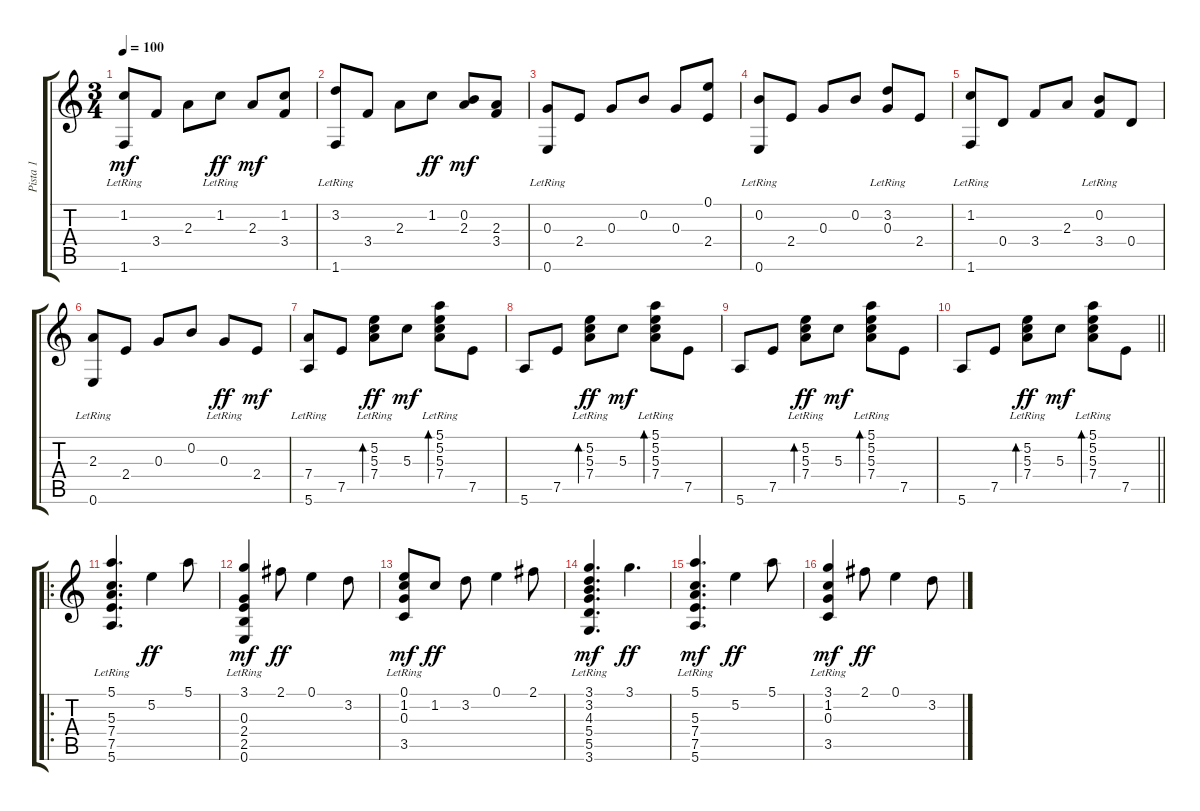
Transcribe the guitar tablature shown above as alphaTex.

\track ("Pista 1" "Pista 1") {instrument acousticguitarsteel}
\staff {score tabs}
\tuning (E4 B3 G3 D3 A2 E2) {hide}
\ts (3 4)
\tempo 100
\clef g2
\ks c
(1.2{lr} 1.6).8{dy mf} 3.4.8 2.3.8 1.2{lr}.8{dy ff} 2.3.8{dy mf} (1.2 3.4).8 |
(3.2{lr} 1.6).8 3.4.8 2.3.8 1.2.8{dy ff} (0.2 2.3).8{dy mf} (2.3 3.4).8 |
(0.3{lr} 0.6).8 2.4.8 0.3.8 0.2.8 0.3.8 (0.1 2.4).8 |
(0.2{lr} 0.6).8 2.4.8 0.3.8 0.2.8 (3.2{lr} 0.3).8 2.4.8 |
(1.2{lr} 1.6).8 0.4.8 3.4.8 2.3.8 (0.2{lr} 3.4).8 0.4.8 |
(2.3{lr} 0.6).8 2.4.8 0.3.8 0.2.8 0.3{lr}.8{dy ff} 2.4.8{dy mf} |
(7.4{lr} 5.6).8 7.5.8 (5.2{lr} 5.3{lr} 7.4).8{bd 60 dy ff} 5.3.8{dy mf} (5.1{lr} 5.2{lr} 5.3{lr} 7.4).8{bd 60} 7.5.8 |
5.6.8 7.5.8 (5.2{lr} 5.3{lr} 7.4).8{bd 60 dy ff} 5.3.8{dy mf} (5.1{lr} 5.2{lr} 5.3{lr} 7.4).8{bd 60} 7.5.8 |
5.6.8 7.5.8 (5.2{lr} 5.3{lr} 7.4).8{bd 60 dy ff} 5.3.8{dy mf} (5.1{lr} 5.2{lr} 5.3{lr} 7.4).8{bd 60} 7.5.8 |
\barLineRight lightlight
5.6.8 7.5.8 (5.2{lr} 5.3{lr} 7.4).8{bd 60 dy ff} 5.3.8{dy mf} (5.1{lr} 5.2{lr} 5.3{lr} 7.4).8{bd 60} 7.5.8 |
\ro
(5.1 5.3{lr} 7.4{lr} 7.5{lr} 5.6{lr}).4{d} 5.2.4{dy ff} 5.1.8 |
(3.1 0.3{lr} 2.4{lr} 2.5{lr} 0.6{lr}).4{dy mf} 2.1.8{dy ff} 0.1.4 3.2.8 |
(0.1 1.2 0.3{lr} 3.5{lr}).8{dy mf} 1.2.8{dy ff} 3.2.8 0.1.4 2.1.8 |
(3.1 3.2{lr} 4.3{lr} 5.4{lr} 5.5{lr} 3.6{lr}).4{d dy mf} 3.1.4{d dy ff} |
(5.1 5.3{lr} 7.4{lr} 7.5{lr} 5.6{lr}).4{d dy mf} 5.2.4{dy ff} 5.1.8 |
(3.1 1.2{lr} 0.3{lr} 3.5{lr}).4{dy mf} 2.1.8{dy ff} 0.1.4 3.2.8
